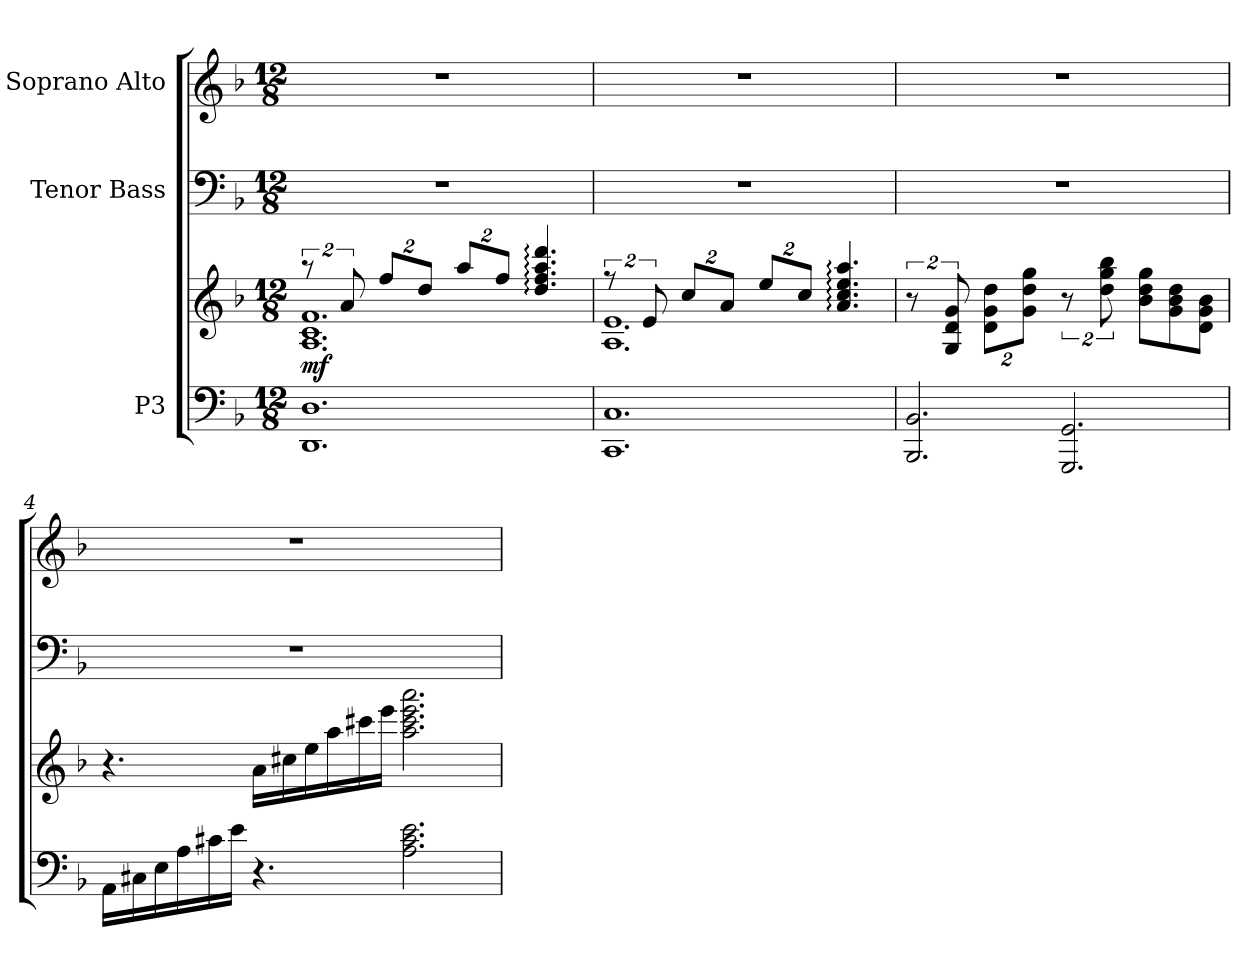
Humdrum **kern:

**kern	**kern	**dynam	**kern	**kern
*part3	*part3	*part3	*part2	*part1
*staff4	*staff3	*staff3/4	*staff2	*staff1
*I"P3	*	*	*I"Tenor  Bass	*I"Soprano  Alto
!!LO:PB:g=z
*clefF4	*clefG2	*	*clefF4	*clefG2
*k[b-]	*k[b-]	*	*k[b-]	*k[b-]
*d:	*d:	*	*d:	*d:
*M12/8	*M12/8	*	*M12/8	*M12/8
=1	=1	=1	=1	=1
*	*^	*	*	*
!	!	!	!	!LO:N:vis=1	!LO:N:vis=1
1.DDi 1.Di	16%3r	1.Ai 1.ci 1.fi	mf	1.r	1.r
.	16%3ai/	.	.	.	.
*	*Xbrackettup	*	*	*	*
.	16%3ffi/L	.	.	.	.
.	16%3ddi/J	.	.	.	.
.	16%3aai/L	.	.	.	.
.	16%3ffi/J	.	.	.	.
.	4.ddi/: 4.ffi: 4.aai: 4.dddi:	.	.	.	.
=2	=2	=2	=2	=2	=2
*	*brackettup	*	*	*	*
!	!	!	!	!LO:N:vis=1	!LO:N:vis=1
1.CCi 1.Ci	16%3r	1.Ai 1.ei	.	1.r	1.r
.	16%3ei/	.	.	.	.
*	*Xbrackettup	*	*	*	*
.	16%3cci/L	.	.	.	.
.	16%3ai/J	.	.	.	.
.	16%3eei/L	.	.	.	.
.	16%3cci/J	.	.	.	.
.	4.ai/: 4.cci: 4.eei: 4.aai:	.	.	.	.
*	*v	*v	*	*	*
=3	=3	=3	=3	=3
*	*brackettup	*	*	*
!	!	!	!LO:N:vis=1	!LO:N:vis=1
2.BBB-i/ 2.BB-i	16%3r	.	1.r	1.r
.	16%3Gi/ 16%3di 16%3gi	.	.	.
*	*Xbrackettup	*	*	*
.	16%3di\ 16%3gi 16%3ddiL	.	.	.
.	16%3gi\ 16%3ddi 16%3ggiJ	.	.	.
*	*brackettup	*	*	*
2.GGGi/ 2.GGi	16%3r	.	.	.
.	16%3ddi\ 16%3ggi 16%3bb-i	.	.	.
.	8b-i\ 8ddi 8ggiL	.	.	.
.	8gi\ 8b-i 8ddi	.	.	.
.	8di\ 8gi 8b-iJ	.	.	.
!!LO:LB:g=z
=4	=4	=4	=4	=4
!	!	!	!LO:N:vis=1	!LO:N:vis=1
16AAi\LL	4.r	.	1.r	1.r
16C#Xi\	.	.	.	.
16Ei\	.	.	.	.
16Ai\	.	.	.	.
16c#Xi\	.	.	.	.
16ei\JJ	.	.	.	.
4.r	16ai\LL	.	.	.
.	16cc#Xi\	.	.	.
.	16eei\	.	.	.
.	16aai\	.	.	.
.	16ccc#Xi\	.	.	.
.	16eeei\JJ	.	.	.
2.Ai\ 2.c#i 2.ei	2.aai\ 2.ccc#i 2.eeei 2.aaai	.	.	.
=	=	=	=	=
*-	*-	*-	*-	*-
